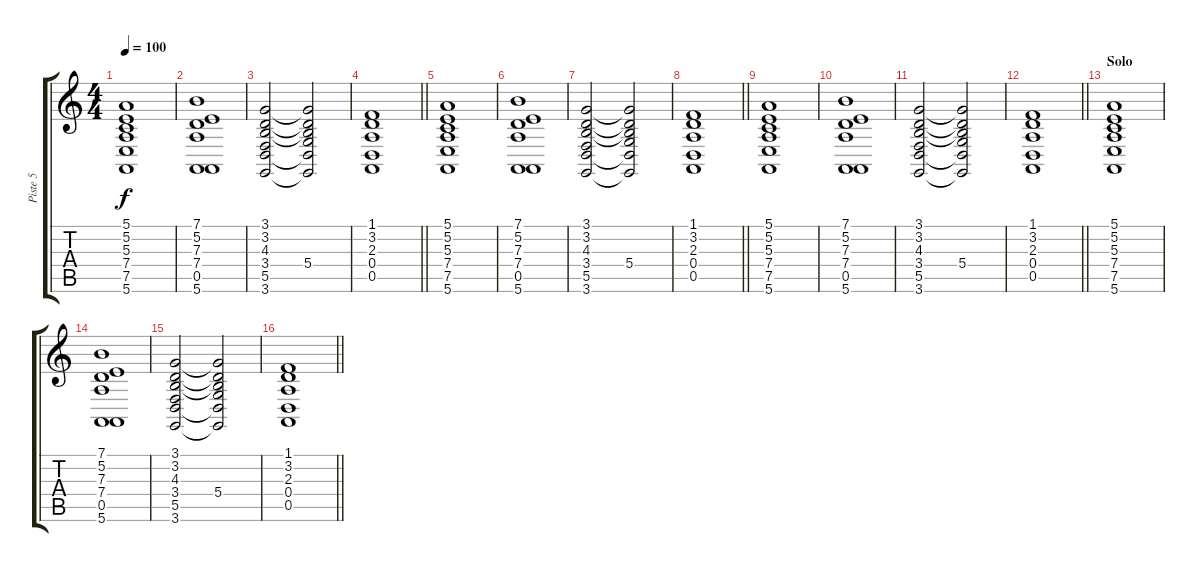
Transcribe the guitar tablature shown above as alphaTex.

\track ("Piste 5" "Piste 5") {instrument stringensemble2}
\staff {score tabs}
\tuning (E4 B3 G3 D3 A2 E2) {hide}
\ts (4 4)
\tempo 100
\clef g2
\ks c
(5.1 5.2 5.3 7.4 7.5 5.6).1{dy f} |
(7.1 5.2 7.3 7.4 0.5 5.6).1 |
(3.1 3.2 4.3 3.4 5.5 3.6).2 (3.1{t} 3.2{t} 4.3{t} 5.4 5.5{t} 3.6{t}).2 |
\barLineRight lightlight
(1.1 3.2 2.3 0.4 0.5).1 |
(5.1 5.2 5.3 7.4 7.5 5.6).1 |
(7.1 5.2 7.3 7.4 0.5 5.6).1 |
(3.1 3.2 4.3 3.4 5.5 3.6).2 (3.1{t} 3.2{t} 4.3{t} 5.4 5.5{t} 3.6{t}).2 |
\barLineRight lightlight
(1.1 3.2 2.3 0.4 0.5).1 |
(5.1 5.2 5.3 7.4 7.5 5.6).1 |
(7.1 5.2 7.3 7.4 0.5 5.6).1 |
(3.1 3.2 4.3 3.4 5.5 3.6).2 (3.1{t} 3.2{t} 4.3{t} 5.4 5.5{t} 3.6{t}).2 |
\barLineRight lightlight
(1.1 3.2 2.3 0.4 0.5).1 |
\section ("" "Solo")
(5.1 5.2 5.3 7.4 7.5 5.6).1 |
(7.1 5.2 7.3 7.4 0.5 5.6).1 |
(3.1 3.2 4.3 3.4 5.5 3.6).2 (3.1{t} 3.2{t} 4.3{t} 5.4 5.5{t} 3.6{t}).2 |
\barLineRight lightlight
(1.1 3.2 2.3 0.4 0.5).1
